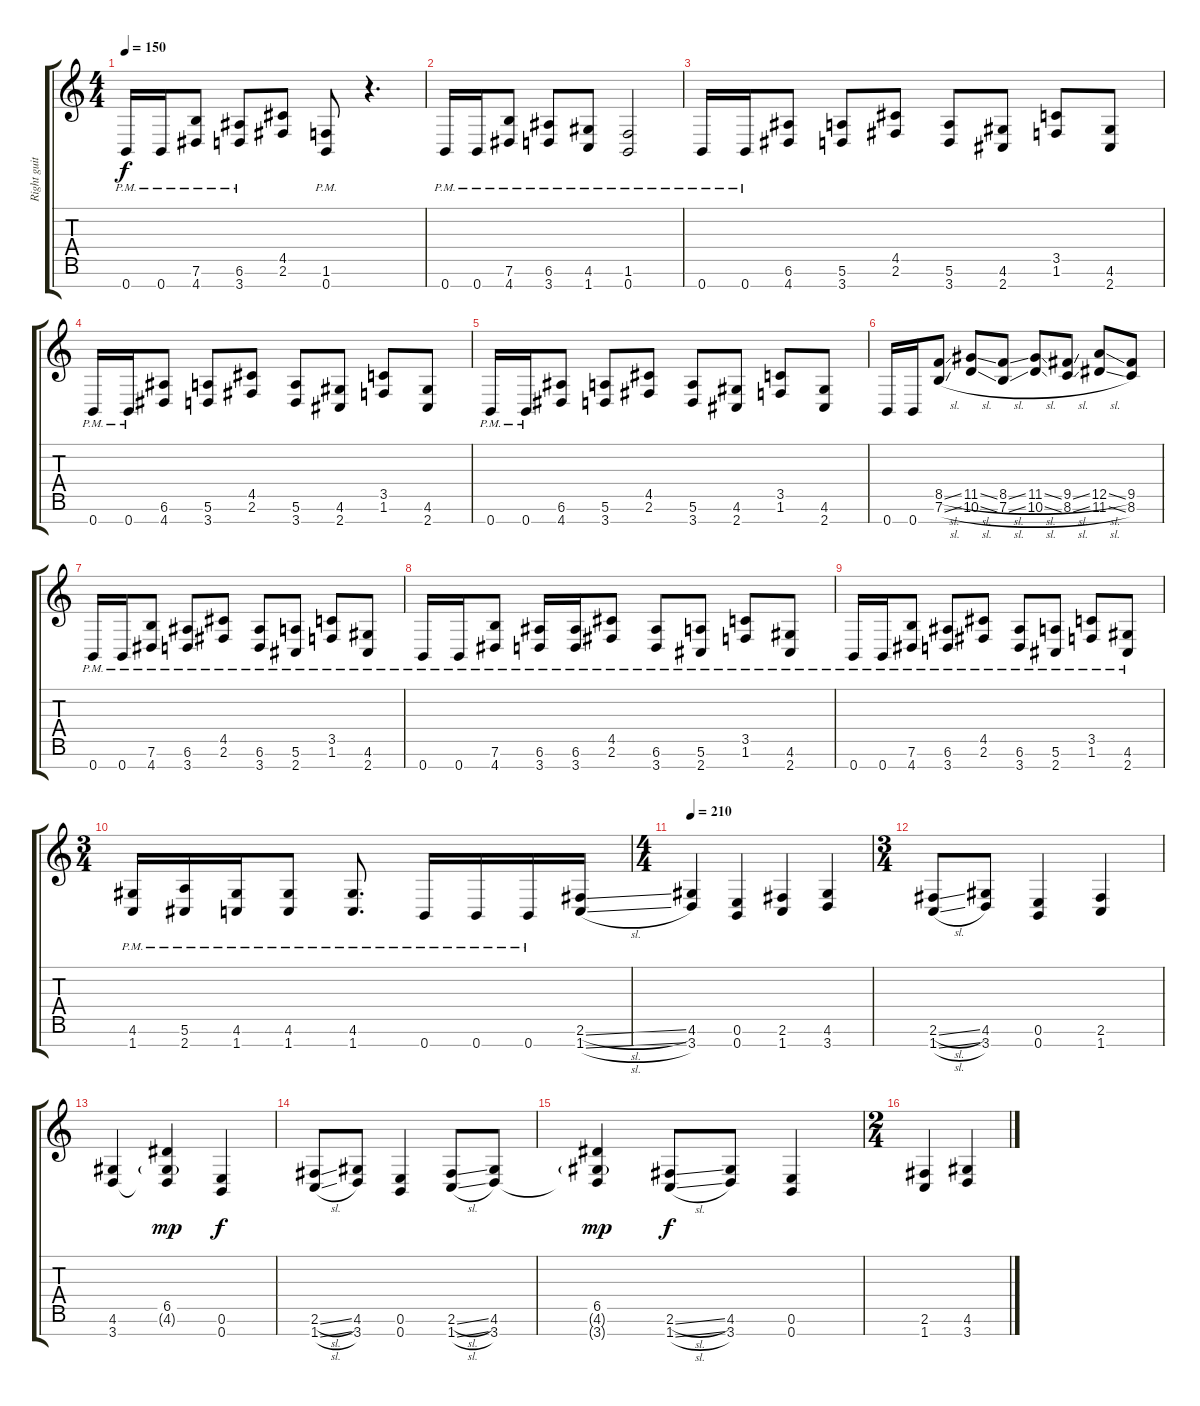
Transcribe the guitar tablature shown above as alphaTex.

\track ("Right guitar" "Right guit") {instrument distortionguitar}
\staff {score tabs}
\tuning (E4 B3 G3 D3 A2 E2 B1) {hide}
\ts (4 4)
\tempo 150
\clef g2
\ks c
0.7{pm}.16{dy f} 0.7{pm}.16 (7.6{pm} 4.7{pm}).8 (6.6{pm} 3.7{pm}).8 (4.5 2.6).8 (1.6{pm} 0.7).8 r.4{d} |
0.7{pm}.16 0.7{pm}.16 (7.6{pm} 4.7{pm}).8 (6.6{pm} 3.7{pm}).8 (4.6{pm} 1.7).8 (1.6{pm} 0.7).2 |
0.7{pm}.16 0.7{pm}.16 (6.6 4.7).8 (5.6 3.7).8 (4.5 2.6).8 (5.6 3.7).8 (4.6 2.7).8 (3.5 1.6).8 (4.6 2.7).8 |
0.7{pm}.16 0.7{pm}.16 (6.6 4.7).8 (5.6 3.7).8 (4.5 2.6).8 (5.6 3.7).8 (4.6 2.7).8 (3.5 1.6).8 (4.6 2.7).8 |
0.7{pm}.16 0.7{pm}.16 (6.6 4.7).8 (5.6 3.7).8 (4.5 2.6).8 (5.6 3.7).8 (4.6 2.7).8 (3.5 1.6).8 (4.6 2.7).8 |
0.7.16 0.7.16 (8.5{sl} 7.6{sl}).8 (11.5{sl} 10.6{sl}).8 (8.5{sl} 7.6{sl}).8 (11.5{sl} 10.6{sl}).8 (9.5{sl} 8.6{sl}).8 (12.5{sl} 11.6{sl}).8 (9.5 8.6).8 |
0.7{pm}.16 0.7{pm}.16 (7.6{pm} 4.7{pm}).8 (6.6{pm} 3.7{pm}).8 (4.5{pm} 2.6{pm}).8 (6.6{pm} 3.7{pm}).8 (5.6{pm} 2.7{pm}).8 (3.5{pm} 1.6{pm}).8 (4.6{pm} 2.7{pm}).8 |
0.7{pm}.16 0.7{pm}.16 (7.6{pm} 4.7{pm}).8 (6.6{pm} 3.7{pm}).16 (6.6{pm} 3.7{pm}).16 (4.5{pm} 2.6{pm}).8 (6.6{pm} 3.7{pm}).8 (5.6{pm} 2.7{pm}).8 (3.5{pm} 1.6{pm}).8 (4.6{pm} 2.7{pm}).8 |
0.7{pm}.16 0.7{pm}.16 (7.6{pm} 4.7{pm}).8 (6.6{pm} 3.7{pm}).8 (4.5{pm} 2.6{pm}).8 (6.6{pm} 3.7{pm}).8 (5.6{pm} 2.7{pm}).8 (3.5{pm} 1.6{pm}).8 (4.6{pm} 2.7{pm}).8 |
\ts (3 4)
(4.6{pm} 1.7{pm}).16 (5.6{pm} 2.7{pm}).16 (4.6{pm} 1.7{pm}).16 (4.6{pm} 1.7{pm}).8 (4.6{pm} 1.7{pm}).8{d} 0.7{pm}.16 0.7{pm}.16 0.7{pm}.16 (2.6{sl} 1.7{sl}).16 |
\ts (4 4)
\tempo 210
(4.6 3.7).4 (0.6 0.7).4 (2.6 1.7).4 (4.6 3.7).4 |
\ts (3 4)
(2.6{sl} 1.7{sl}).8 (4.6 3.7).8 (0.6 0.7).4 (2.6 1.7).4 |
(4.6 3.7).4 (6.5 4.6{g} 3.7{t}).4{dy mp} (0.6 0.7).4{dy f} |
(2.6{sl} 1.7{sl}).8 (4.6 3.7).8 (0.6 0.7).4 (2.6{sl} 1.7{sl}).8 (4.6 3.7).8 |
(6.5 4.6{g} 3.7{t}).4{dy mp} (2.6{sl} 1.7{sl}).8{dy f} (4.6 3.7).8 (0.6 0.7).4 |
\ts (2 4)
(2.6 1.7).4 (4.6 3.7).4
